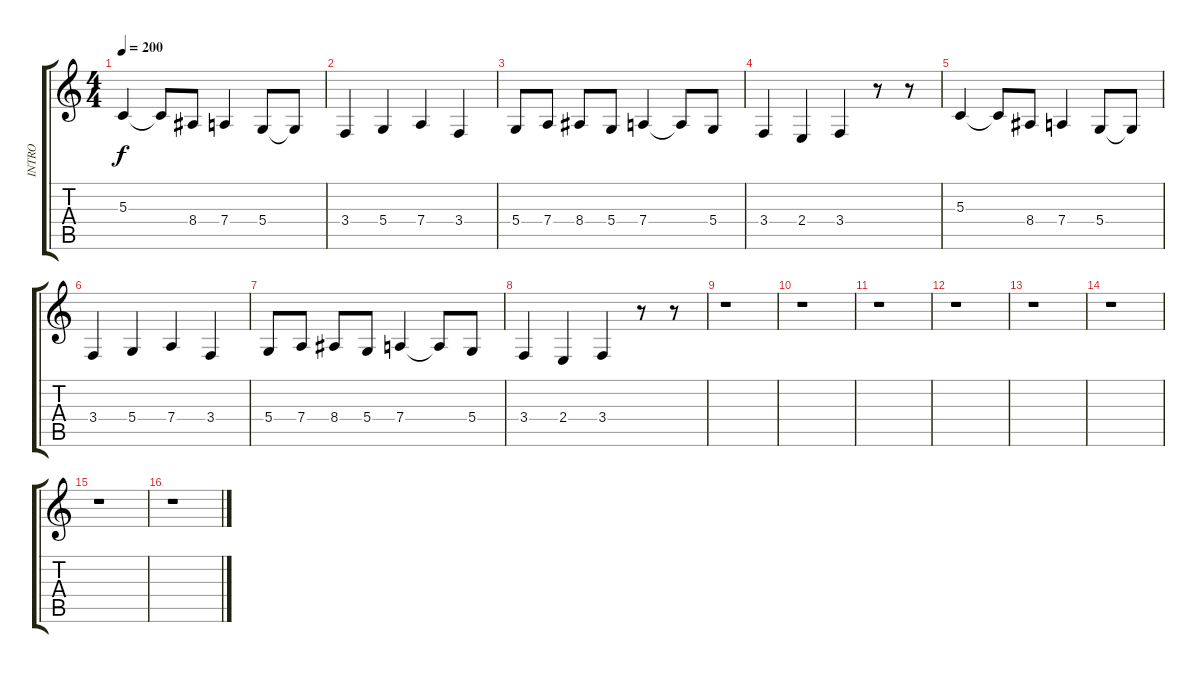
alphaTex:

\track ("INTRO" "INTRO") {instrument voiceoohs}
\staff {score tabs}
\tuning (E4 B3 G3 D3 A2 E2) {hide}
\ts (4 4)
\tempo 200
\clef g2
\ks c
5.3.4{dy f instrument voiceoohs} 5.3{t}.8 8.4.8 7.4.4 5.4.8 5.4{t}.8 |
3.4.4 5.4.4 7.4.4 3.4.4 |
5.4.8 7.4.8 8.4.8 5.4.8 7.4.4 7.4{t}.8 5.4.8 |
3.4.4 2.4.4 3.4.4 r.8 r.8 |
5.3.4 5.3{t}.8 8.4.8 7.4.4 5.4.8 5.4{t}.8 |
3.4.4 5.4.4 7.4.4 3.4.4 |
5.4.8 7.4.8 8.4.8 5.4.8 7.4.4 7.4{t}.8 5.4.8 |
3.4.4 2.4.4 3.4.4 r.8 r.8 |
r.1 |
r.1 |
r.1 |
r.1 |
r.1 |
r.1 |
r.1 |
r.1
